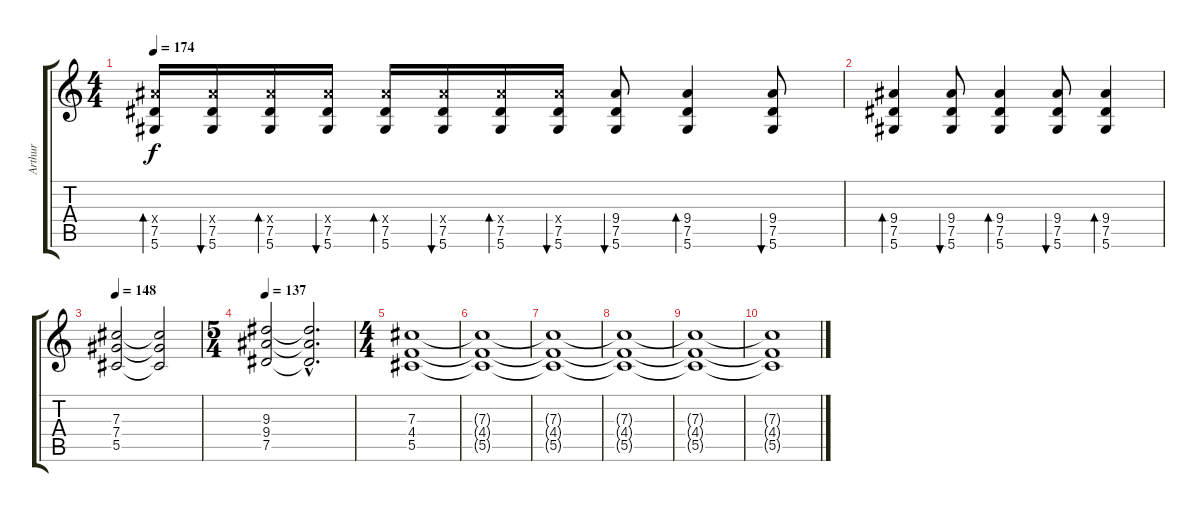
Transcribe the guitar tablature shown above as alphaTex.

\track ("Arthur" "Arthur") {instrument distortionguitar}
\staff {score tabs}
\tuning (Eb4 Bb3 Gb3 Db3 Ab2 Eb2) {hide}
\ts (4 4)
\tempo 174
\clef g2
\ks c
(9.4{x} 7.5 5.6).16{bd 60 dy f} (9.4{x} 7.5 5.6).16{bu 60} (9.4{x} 7.5 5.6).16{bd 60} (9.4{x} 7.5 5.6).16{bu 60} (9.4{x} 7.5 5.6).16{bd 60} (9.4{x} 7.5 5.6).16{bu 60} (9.4{x} 7.5 5.6).16{bd 60} (9.4{x} 7.5 5.6).16{bu 60} (9.4 7.5 5.6).8{bu 60} (9.4 7.5 5.6).4{bd 60} (9.4 7.5 5.6).8{bu 60} |
(9.4 7.5 5.6).4{bd 60} (9.4 7.5 5.6).8{bu 60} (9.4 7.5 5.6).4{bd 60} (9.4 7.5 5.6).8{bu 60} (9.4 7.5 5.6).4{bd 60} |
\tempo 148
(7.3 7.4 5.5).2 (7.3{t} 7.4{t} 5.5{t}).2 |
\ts (5 4)
\tempo 137
(9.3 9.4 7.5).2 (9.3{hac t} 9.4{hac t} 7.5{hac t}).2{d} |
\ts (4 4)
(7.3 4.4 5.5).1 |
(7.3{t} 4.4{t} 5.5{t}).1{volume 14} |
(7.3{t} 4.4{t} 5.5{t}).1{volume 10} |
(7.3{t} 4.4{t} 5.5{t}).1{volume 6} |
(7.3{t} 4.4{t} 5.5{t}).1{volume 2} |
(7.3{t} 4.4{t} 5.5{t}).1{volume 1}
